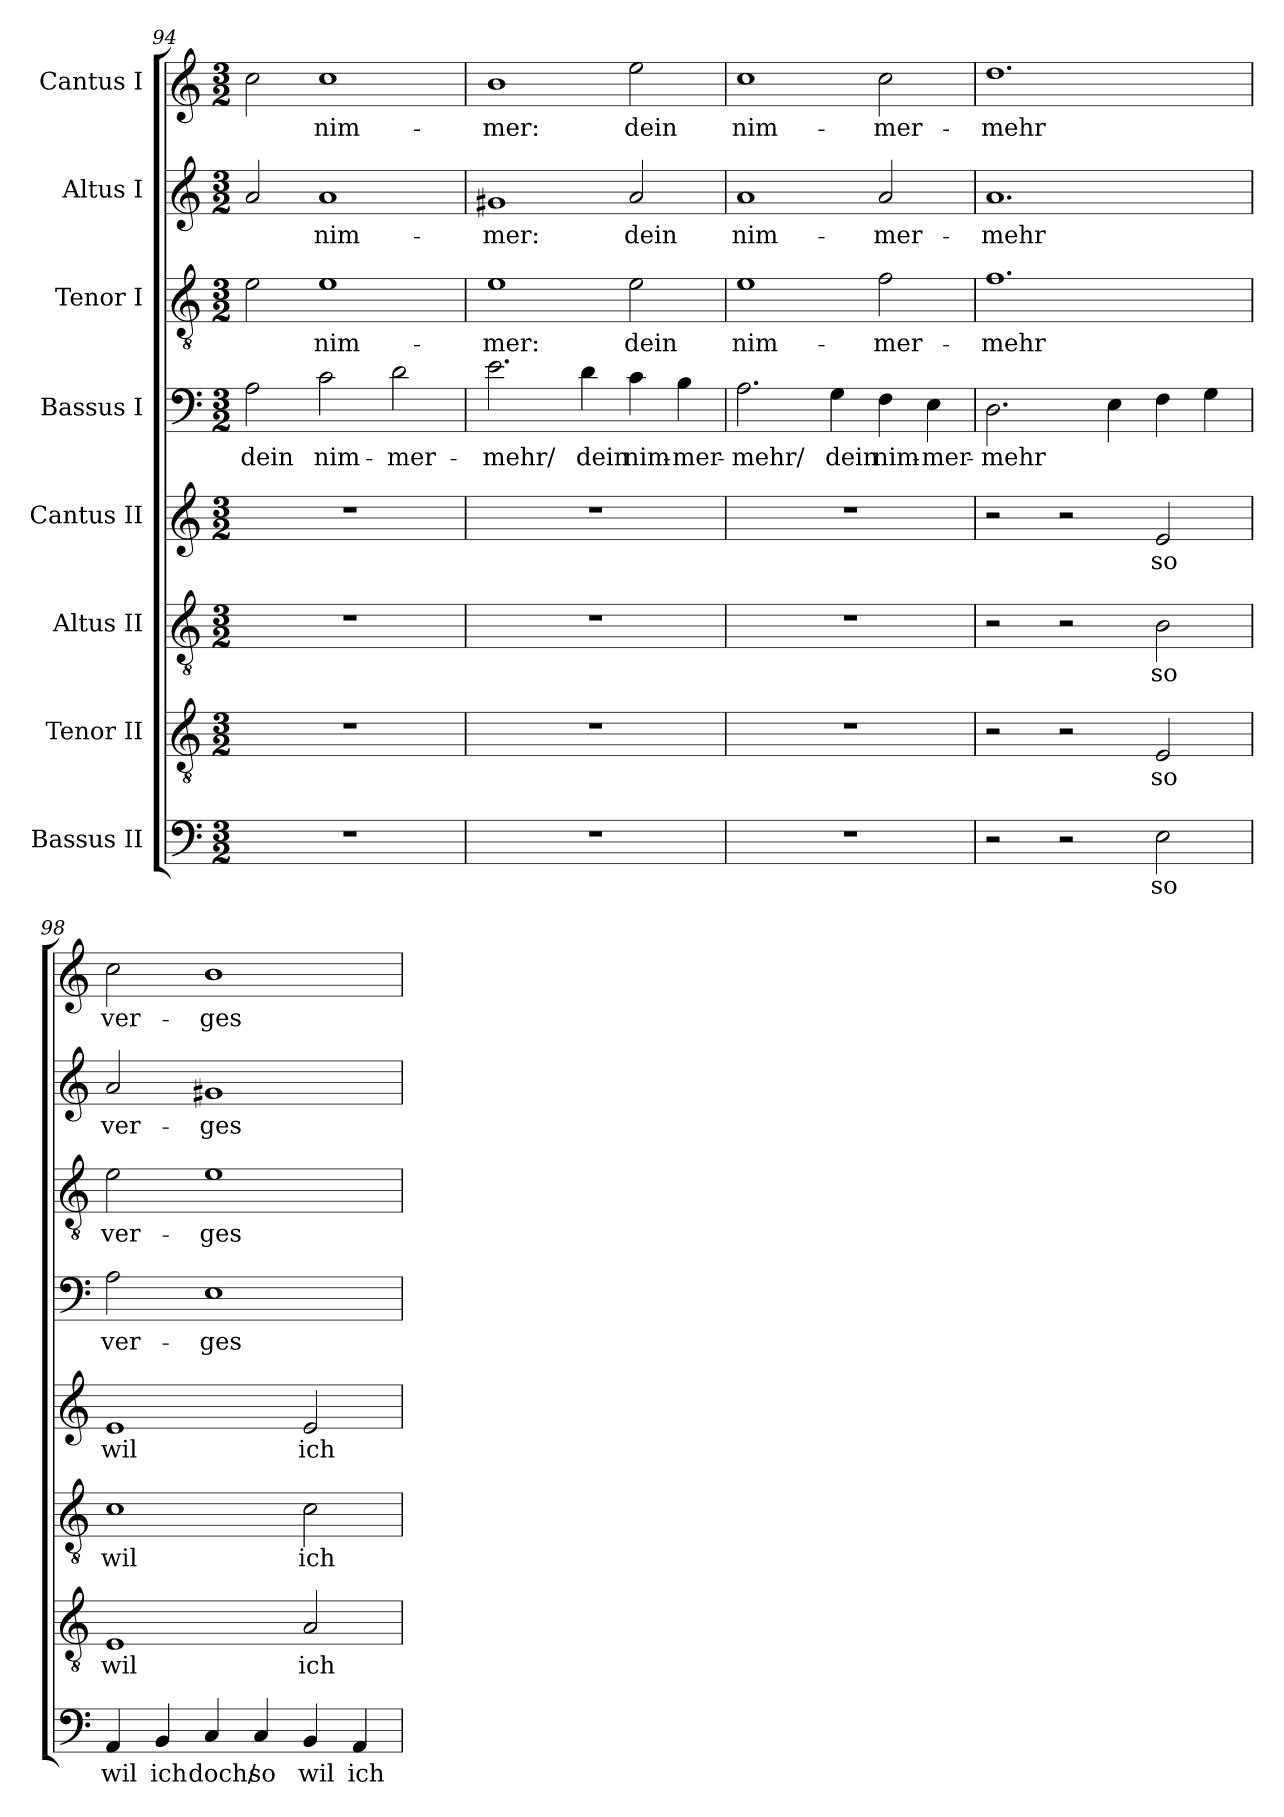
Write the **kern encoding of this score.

**kern	**text	**kern	**text	**kern	**text	**kern	**text	**kern	**text	**kern	**text	**kern	**text	**kern	**text
*part8	*part8	*part7	*part7	*part6	*part6	*part5	*part5	*part4	*part4	*part3	*part3	*part2	*part2	*part1	*part1
*staff8	*staff8	*staff7	*staff7	*staff6	*staff6	*staff5	*staff5	*staff4	*staff4	*staff3	*staff3	*staff2	*staff2	*staff1	*staff1
*I"Bassus II	*	*I"Tenor II	*	*I"Altus II	*	*I"Cantus II	*	*I"Bassus I	*	*I"Tenor I	*	*I"Altus I	*	*I"Cantus I	*
!!LO:LB:g=z
*clefF4	*	*clefGv2	*	*clefGv2	*	*clefG2	*	*clefF4	*	*clefGv2	*	*clefG2	*	*clefG2	*
*k[]	*	*k[]	*	*k[]	*	*k[]	*	*k[]	*	*k[]	*	*k[]	*	*k[]	*
*C:	*	*C:	*	*C:	*	*C:	*	*C:	*	*C:	*	*C:	*	*C:	*
*M3/2	*	*M3/2	*	*M3/2	*	*M3/2	*	*M3/2	*	*M3/2	*	*M3/2	*	*M3/2	*
=94	=94	=94	=94	=94	=94	=94	=94	=94	=94	=94	=94	=94	=94	=94	=94
!LO:N:vis=1	!	!LO:N:vis=1	!	!LO:N:vis=1	!	!LO:N:vis=1	!	!	!LO:LY:b	!	!	!	!	!	!
1.r	.	1.r	.	1.r	.	1.r	.	2A	dein	2e	.	2a	.	2cc	.
!	!	!	!	!	!	!	!	!	!LO:LY:b	!	!LO:LY:b	!	!LO:LY:b	!	!LO:LY:b
.	.	.	.	.	.	.	.	2c	nim-	1e	nim-	1a	nim-	1cc	nim-
!	!	!	!	!	!	!	!	!	!LO:LY:b	!	!	!	!	!	!
.	.	.	.	.	.	.	.	2d	-mer-	.	.	.	.	.	.
=95	=95	=95	=95	=95	=95	=95	=95	=95	=95	=95	=95	=95	=95	=95	=95
!LO:N:vis=1	!	!LO:N:vis=1	!	!LO:N:vis=1	!	!LO:N:vis=1	!	!	!LO:LY:b	!	!LO:LY:b	!	!LO:LY:b	!	!LO:LY:b
1.r	.	1.r	.	1.r	.	1.r	.	2.e	-mehr/	1e	-mer:	1g#X	-mer:	1b	-mer:
!	!	!	!	!	!	!	!	!	!LO:LY:b	!	!	!	!	!	!
.	.	.	.	.	.	.	.	4d	dein	.	.	.	.	.	.
!	!	!	!	!	!	!	!	!	!LO:LY:b	!	!LO:LY:b	!	!LO:LY:b	!	!LO:LY:b
.	.	.	.	.	.	.	.	4c	nim-	2e	dein	2a	dein	2ee	dein
!	!	!	!	!	!	!	!	!	!LO:LY:b	!	!	!	!	!	!
.	.	.	.	.	.	.	.	4B	-mer-	.	.	.	.	.	.
=96	=96	=96	=96	=96	=96	=96	=96	=96	=96	=96	=96	=96	=96	=96	=96
!LO:N:vis=1	!	!LO:N:vis=1	!	!LO:N:vis=1	!	!LO:N:vis=1	!	!	!LO:LY:b	!	!LO:LY:b	!	!LO:LY:b	!	!LO:LY:b
1.r	.	1.r	.	1.r	.	1.r	.	2.A	-mehr/	1e	nim-	1a	nim-	1cc	nim-
!	!	!	!	!	!	!	!	!	!LO:LY:b	!	!	!	!	!	!
.	.	.	.	.	.	.	.	4G	dein	.	.	.	.	.	.
!	!	!	!	!	!	!	!	!	!LO:LY:b	!	!LO:LY:b	!	!LO:LY:b	!	!LO:LY:b
.	.	.	.	.	.	.	.	4F	nim-	2f	-mer-	2a	-mer-	2cc	-mer-
!	!	!	!	!	!	!	!	!	!LO:LY:b	!	!	!	!	!	!
.	.	.	.	.	.	.	.	4E	-mer-	.	.	.	.	.	.
=97	=97	=97	=97	=97	=97	=97	=97	=97	=97	=97	=97	=97	=97	=97	=97
!	!	!	!	!	!	!	!	!	!LO:LY:b	!	!LO:LY:b	!	!LO:LY:b	!	!LO:LY:b
2r	.	2r	.	2r	.	2r	.	2.D	-mehr	1.f	-mehr	1.a	-mehr	1.dd	-mehr
2r	.	2r	.	2r	.	2r	.	.	.	.	.	.	.	.	.
.	.	.	.	.	.	.	.	4E	.	.	.	.	.	.	.
!	!LO:LY:b	!	!LO:LY:b	!	!LO:LY:b	!	!LO:LY:b	!	!	!	!	!	!	!	!
2E	so	2E	so	2B	so	2e	so	4F	.	.	.	.	.	.	.
.	.	.	.	.	.	.	.	4G	.	.	.	.	.	.	.
=98	=98	=98	=98	=98	=98	=98	=98	=98	=98	=98	=98	=98	=98	=98	=98
!	!LO:LY:b	!	!LO:LY:b	!	!LO:LY:b	!	!LO:LY:b	!	!LO:LY:b	!	!LO:LY:b	!	!LO:LY:b	!	!LO:LY:b
4AA	wil	1E	wil	1c	wil	1e	wil	2A	ver-	2e	ver-	2a	ver-	2cc	ver-
!	!LO:LY:b	!	!	!	!	!	!	!	!	!	!	!	!	!	!
4BB	ich	.	.	.	.	.	.	.	.	.	.	.	.	.	.
!	!LO:LY:b	!	!	!	!	!	!	!	!LO:LY:b	!	!LO:LY:b	!	!LO:LY:b	!	!LO:LY:b
4C	doch/	.	.	.	.	.	.	1E	-ges-	1e	-ges-	1g#X	-ges-	1b	-ges-
!	!LO:LY:b	!	!	!	!	!	!	!	!	!	!	!	!	!	!
4C	so	.	.	.	.	.	.	.	.	.	.	.	.	.	.
!	!LO:LY:b	!	!LO:LY:b	!	!LO:LY:b	!	!LO:LY:b	!	!	!	!	!	!	!	!
4BB	wil	2A	ich	2c	ich	2e	ich	.	.	.	.	.	.	.	.
!	!LO:LY:b	!	!	!	!	!	!	!	!	!	!	!	!	!	!
4AA	ich	.	.	.	.	.	.	.	.	.	.	.	.	.	.
=	=	=	=	=	=	=	=	=	=	=	=	=	=	=	=
*-	*-	*-	*-	*-	*-	*-	*-	*-	*-	*-	*-	*-	*-	*-	*-
